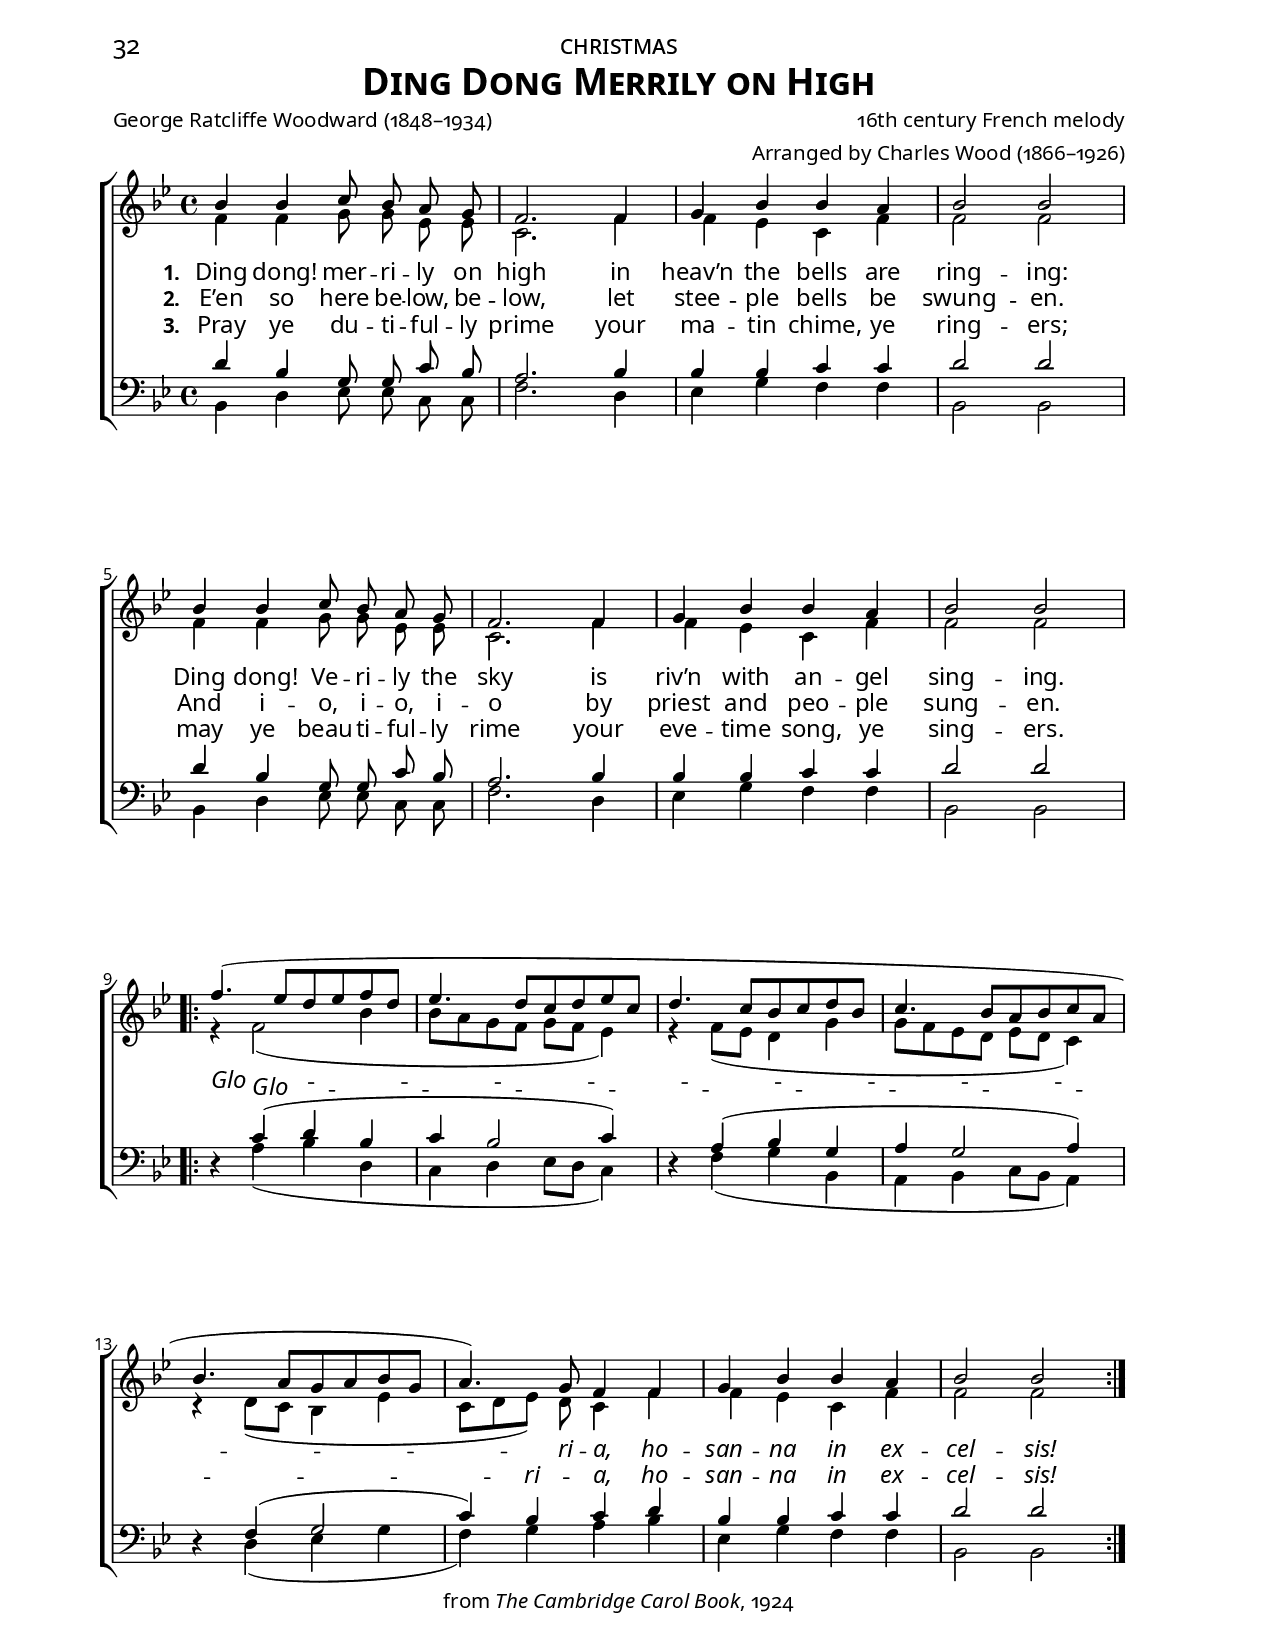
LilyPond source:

\version "2.14.2"
\include "util.ly"
\header {
  title = \markup{\override #'(font-name . "Garamond Premier Pro Semibold"){ \abs-fontsize #18 \smallCapsOldStyle"Ding Dong Merrily on High"}}
  poet = \markup\oldStyleNum"George Ratcliffe Woodward (1848–1934)"
  composer = \markup\oldStyleNum"16th century French melody"
  arranger = \markup\oldStyleNum"Arranged by Charles Wood (1866–1926)"
  
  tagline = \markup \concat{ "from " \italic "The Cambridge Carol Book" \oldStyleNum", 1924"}

}
\paper {
  %print-all-headers = ##t
  paper-height = 11\in
  paper-width = 8.5\in
  indent = 0\in
  %system-system-spacing = #'((basic-distance . 10) (padding . 0))
  %system-system-spacing =
  %  #'((basic-distance . 0)
  %     (minimum-distance . 0)
  %     (padding . -0.35)
  %     (stretchability . 100))
  ragged-last-bottom = ##f
  ragged-bottom = ##f
  two-sided = ##t
  inner-margin = 1\in
  outer-margin = 0.75\in
  top-margin = 0.26\in
  bottom-margin = 0.25\in
  first-page-number = #032
  print-first-page-number = ##t
  headerLine = \markup{\override #'(font-name . "Garamond Premier Pro") \smallCapsOldStyle"christmas"}
  oddHeaderMarkup = \markup\fill-line{
     \override #'(font-name . "Garamond Premier Pro")\abs-fontsize #12.5
     \combine 
        \fill-line{"" \on-the-fly #print-page-number-check-first
        \oldStylePageNum""
        }
        \fill-line{\headerLine}
  }
  evenHeaderMarkup = \markup {
     \override #'(font-name . "Garamond Premier Pro")\abs-fontsize #12.5
     \combine
        \on-the-fly #print-page-number-check-first
        \oldStylePageNum""
        \fill-line{\headerLine}
  }
}
#(set-global-staff-size 18) \paper{ #(define fonts (make-pango-font-tree "Garamond Premier Pro" "Garamond Premier Pro" "Garamond Premier Pro" (/ 18 20))) }

global = {
  \key bes \major
  \time 4/4
  \autoBeamOff
}

sopMusic = \relative c'' {
  \repeat unfold 2 {
    bes4 bes c8 bes a g |
    f2. f4 |
    g bes bes a |
    bes2 bes
  } \break
  \repeat volta 2 {
    f'4.( ees8[ d ees f d] |
    ees4. d8[ c d ees c] |
    d4. c8[ bes c d bes] |
    c4. bes8[ a bes c a] |
    
    bes4. a8[ g a bes g] |
    a4.) g8 f4 f |
    g bes bes a |
    bes2 bes 2
  }
}
sopWords = \lyricmode {
  
}

altoMusic = \relative c' {
  \repeat unfold 2 {
    f4 f g8 g ees ees |
    c2. f4 |
    f ees c f |
    f2 f |
  }
  \repeat volta 2 {
    r4 f2( bes4 |
    bes8[ a g f] g[ f] ees4) |
    r4  f8([ ees] d4 g |
    g8[ f ees d] ees[ d] c4) |
    
    r4 d8([ c] bes4 ees |
    c8[ d ees]) d c4 f |
    f ees c f |
    f2 f
  }
}
altoWords = \lyricmode {
  \dropLyricsVII
  \set stanza = #"1. "
  Ding dong! mer -- ri -- ly on high in heav’n the bells are ring -- ing:
  Ding dong!  Ve -- ri -- ly the sky is riv’n with an -- gel sing -- ing.
  \markup\italic Glo -- \markup\italic ri -- \markup\italic a, \markup\italic ho -- \markup\italic san -- \markup\italic na \markup\italic in \markup\italic ex -- \markup\italic cel -- \markup\italic sis!
}
altoWordsII = \lyricmode {
  \dropLyricsVII
  \set stanza = #"2. "
  E’en so here be -- low, be -- low, let stee -- ple bells be swung -- en.
  And i -- o, i -- o, i -- o by priest and peo -- ple sung -- en.
}
altoWordsIII = \lyricmode {
  \dropLyricsVII
  \set stanza = #"3. "
  Pray ye du -- ti -- ful -- ly prime your ma -- tin chime, ye ring -- ers;
  may ye beau -- ti -- ful -- ly rime your eve -- time song, ye sing -- ers.
}

tenorMusic = \relative c' {
  \repeat unfold 2 {
    d4 bes g8 g c bes |
    a2. bes4 |
    bes bes c c |
    d2 d |
  }
  \repeat volta 2 {
    d,4\rest c'( d bes |
    c bes2 c4) |
    d,4\rest a'( bes g |
    a g2 a4) |
    
    d,\rest f( g2 |
    c4) bes c d |
    bes bes c c |
    d2 d
  }
}
tenorWords = \lyricmode {
  \repeat unfold 28 { \skip 1}
  \markup\italic Glo -- _ _ \markup\italic ri -- \markup\italic a, \markup\italic ho -- \markup\italic san -- \markup\italic na \markup\italic in \markup\italic ex -- \markup\italic cel -- \markup\italic sis!
}

bassMusic = \relative c {
  \repeat unfold 2 {
    bes4 d ees8 ees c c |
    f2. d4 |
    ees g f f |
    bes,2 bes |
  }
  \repeat volta 2 {
    s4 a'4( bes d, |
    c d ees8[ d] c4) |
    s4 f( g bes, |
    a bes c8[ bes] a4) |
    
    s4 d( ees g |
    f) g a bes |
    ees, g f f |
    bes,2 bes
  }
}
bassWords = \lyricmode {

}

\score {
  <<
   \new ChoirStaff <<
    \new Staff = women <<
      \new Voice = "sopranos" { \voiceOne << \global \sopMusic >> }
      \new Voice = "altos" { \voiceTwo << \global \altoMusic >> }
    >>
    \new Lyrics \with { alignAboveContext = #"women" \override VerticalAxisGroup #'nonstaff-relatedstaff-spacing = #'((basic-distance . 1))} \lyricsto "sopranos" \sopWords
    \new Lyrics = "altosIII"  \with { alignBelowContext = #"women" } \lyricsto "sopranos" \altoWordsIII
    \new Lyrics = "altosII"  \with { alignBelowContext = #"women" } \lyricsto "sopranos" \altoWordsII
    \new Lyrics = "altos"  \with { alignBelowContext = #"women" \override VerticalAxisGroup #'nonstaff-relatedstaff-spacing = #'((basic-distance . 1))} \lyricsto "sopranos" \altoWords
   \new Staff = men <<
      \clef bass
      \new Voice = "tenors" { \voiceOne << \global \tenorMusic >> }
      \new Voice = "basses" { \voiceTwo << \global \bassMusic >> }
    >>
    \new Lyrics \with { alignAboveContext = #"men"  } \lyricsto "tenors" \tenorWords
    \new Lyrics \with { alignBelowContext = #"men" } \lyricsto "basses" \bassWords
  >>
%    \new PianoStaff << \new Staff { \new Voice { \pianoRH } } \new Staff { \clef "bass" \pianoLH } >>
  >>
  \layout {
  \context {
    \Lyrics
    \override LyricText #'font-size = #1.3
  }
    \context {
      \Score
      %\override SpacingSpanner #'base-shortest-duration = #(ly:make-moment 1 8)
      %\override SpacingSpanner #'common-shortest-duration = #(ly:make-moment 1 4)
    }
    \context {
      % Remove all empty staves
      % \Staff \RemoveEmptyStaves \override VerticalAxisGroup #'remove-first = ##t
    }
    \context {
      \Lyrics
      \override LyricText #'X-offset = #center-on-word
    }
  }
}
